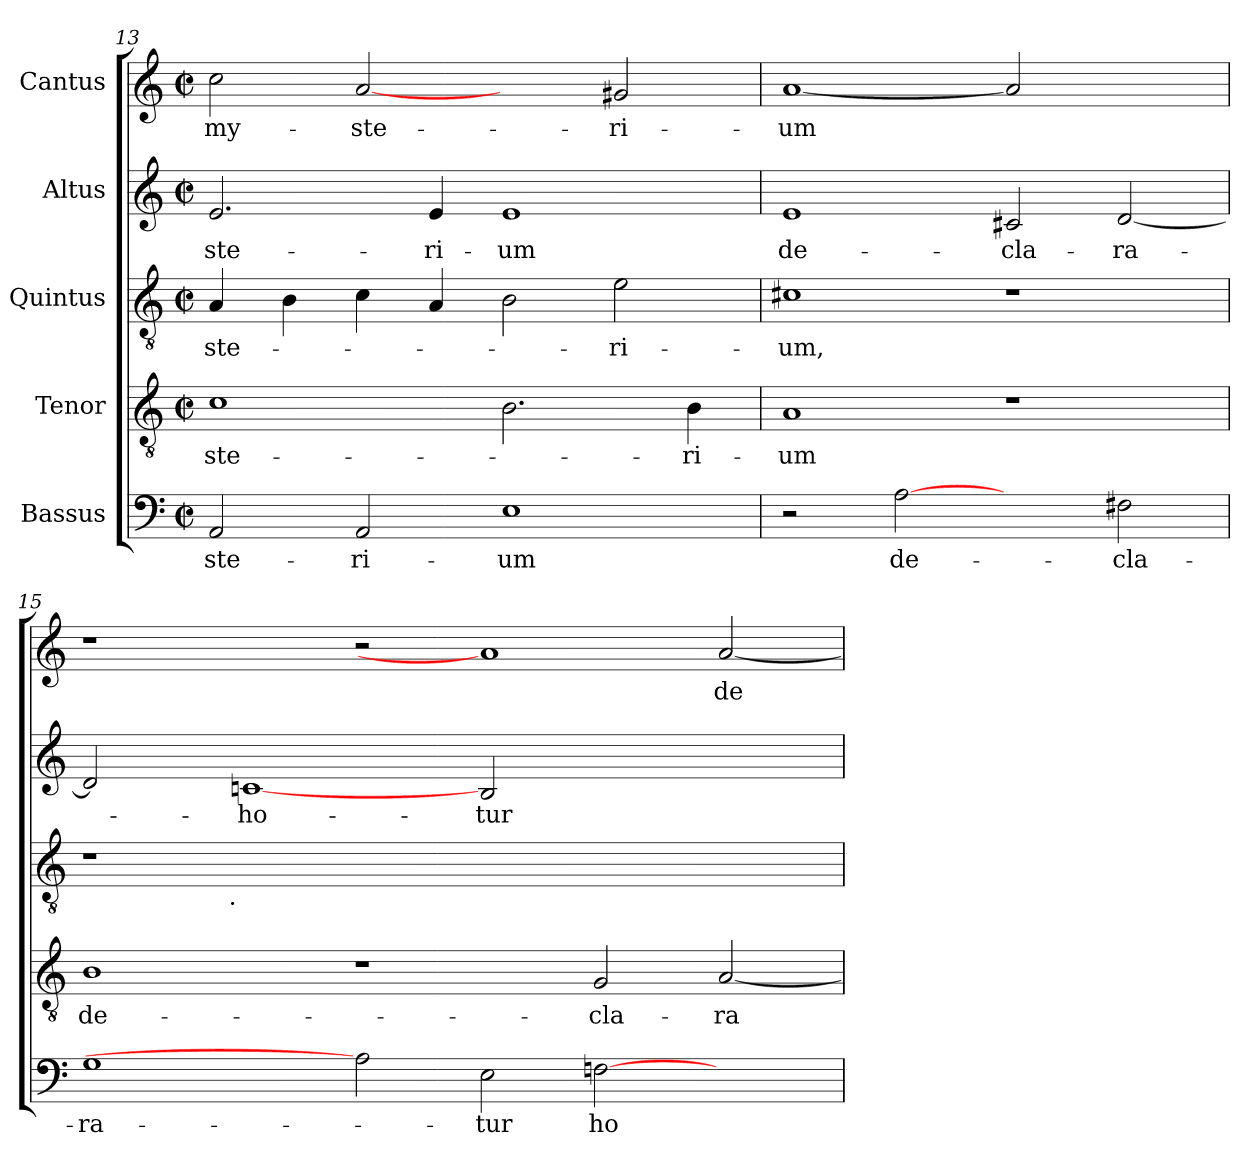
**kern	**text	**kern	**text	**kern	**text	**kern	**text	**kern	**text
*part5	*part5	*part4	*part4	*part3	*part3	*part2	*part2	*part1	*part1
*staff5	*staff5	*staff4	*staff4	*staff3	*staff3	*staff2	*staff2	*staff1	*staff1
*I"Bassus	*	*I"Tenor	*	*I"Quintus	*	*I"Altus	*	*I"Cantus	*
*clefF4	*	*clefGv2	*	*clefGv2	*	*clefG2	*	*clefG2	*
*M2/2	*	*M2/2	*	*M2/2	*	*M2/2	*	*M2/2	*
*met(c|)	*	*met(c|)	*	*met(c|)	*	*met(c|)	*	*met(c|)	*
=13	=13	=13	=13	=13	=13	=13	=13	=13	=13
!	!LO:LY:b:cj	!	!LO:LY:b:cj	!	!LO:LY:b	!	!LO:LY:b:cj	!	!LO:LY:b:cj
2AA/	-ste-	1c	-ste-	4A/	-ste-	2.e/	-ste-	2cc\	my-
.	.	.	.	4B\	.	.	.	.	.
!	!LO:LY:b:cj	!	!	!	!	!	!	!	!LO:LY:b:cj
2AA/	-ri-	.	.	4c\	.	.	.	[2a	-ste-
!	!	!	!	!	!	!	!LO:LY:b	!	!
.	.	.	.	4A/	.	4e/	-ri-	.	.
!	!LO:LY:b:cj	!	!	!	!	!	!LO:LY:b:rj	!	!
1E	-um	2.B\)	.	(<2B\	.	1e	-um	2ryy	.
!	!	!	!	!	!LO:LY:b:cj	!	!	!	!LO:LY:b:cj
.	.	.	.	2e\	-ri-	.	.	2g#X/	-ri-
!	!	!	!LO:LY:b:cj	!	!	!	!	!	!
.	.	4B\	-ri-	.	.	.	.	.	.
=14	=14	=14	=14	=14	=14	=14	=14	=14	=14
!	!	!	!LO:LY:b:cj	!	!LO:LY:b:cj	!	!LO:LY:b:cj	!	!LO:LY:b:cj
2r	.	1A	-um	1c#X	-um,	1e	de-	[1a	-um
!	!LO:LY:b:cj	!	!	!	!	!	!	!	!
[2A	de-	.	.	.	.	.	.	.	.
!	!	!	!	!	!	!	!LO:LY:b:cj	!	!
2ryy	.	1r	.	1r	.	2c#X/	-cla-	2a]	.
!	!LO:LY:b:cj	!	!	!	!	!	!LO:LY:b:cj	!	!
2F#X\	-cla-	.	.	.	.	[<2d/	-ra-	2ryy	.
=15	=15	=15	=15	=15	=15	=15	=15	=15	=15
!	!LO:LY:b:cj	!	!LO:LY:b:cj	!	!	!	!	!	!
*	*	*	*	*^	*	*	*	*	*
1G	-ra-	1B	de-	1r	4ryy	.	2d/]	.	1r	.
.	.	.	.	.	8...ryy	.	.	.	.	.
!	!	!	!	!	!LO:TX:b:t=.	!	!	!	!	!
.	.	.	.	.	1ryy	.	.	.	.	.
!	!	!	!	!	!	!	!	!LO:LY:b:cj	!	!
.	.	.	.	.	.	.	[<1cn	ho-	.	.
2A]	.	1r	.	0ryy	.	.	.	.	2r	.
.	.	.	.	.	1ryy	.	.	.	.	.
!	!LO:LY:b:cj	!	!	!	!	!	!	!LO:LY:b:cj	!	!
2E\	-tur	.	.	.	.	.	2B/	-tur	1a]	.
!	!LO:LY:b:cj	!	!LO:LY:b:cj	!	!	!	!	!	!	!
[>2Fn\	ho-	2G/	-cla-	.	.	.	1ryy	.	.	.
.	.	.	.	.	2ryy	.	.	.	.	.
!	!	!	!LO:LY:b:cj	!	!	!	!	!	!	!LO:LY:b:cj
2ryy	.	[<2A/	-ra-	.	.	.	.	.	[<2a/	de-
.	.	.	.	.	64ryy	.	.	.	.	.
*	*	*	*	*v	*v	*	*	*	*	*
=	=	=	=	=	=	=	=	=	=
*-	*-	*-	*-	*-	*-	*-	*-	*-	*-
